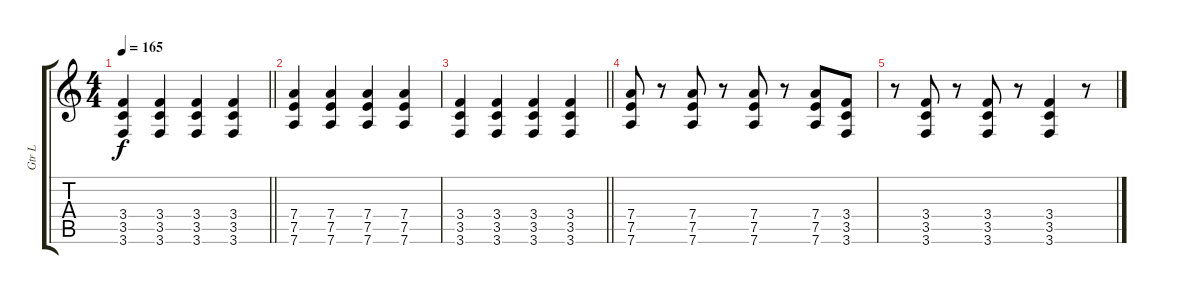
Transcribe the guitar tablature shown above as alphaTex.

\track ("Gtr L" "Gtr L") {instrument overdrivenguitar}
\staff {score tabs}
\tuning (E4 B3 G3 D3 A2 D2) {hide}
\ts (4 4)
\tempo 165
\clef g2
\barLineRight lightlight
\ks c
(3.4 3.5 3.6).4{dy f} (3.4 3.5 3.6).4 (3.4 3.5 3.6).4 (3.4 3.5 3.6).4 |
(7.4 7.5 7.6).4 (7.4 7.5 7.6).4 (7.4 7.5 7.6).4 (7.4 7.5 7.6).4 |
\barLineRight lightlight
(3.4 3.5 3.6).4 (3.4 3.5 3.6).4 (3.4 3.5 3.6).4 (3.4 3.5 3.6).4 |
(7.4 7.5 7.6).8 r.8 (7.4 7.5 7.6).8 r.8 (7.4 7.5 7.6).8 r.8 (7.4 7.5 7.6).8 (3.4 3.5 3.6).8 |
r.8 (3.4 3.5 3.6).8 r.8 (3.4 3.5 3.6).8 r.8 (3.4 3.5 3.6).4 r.8
